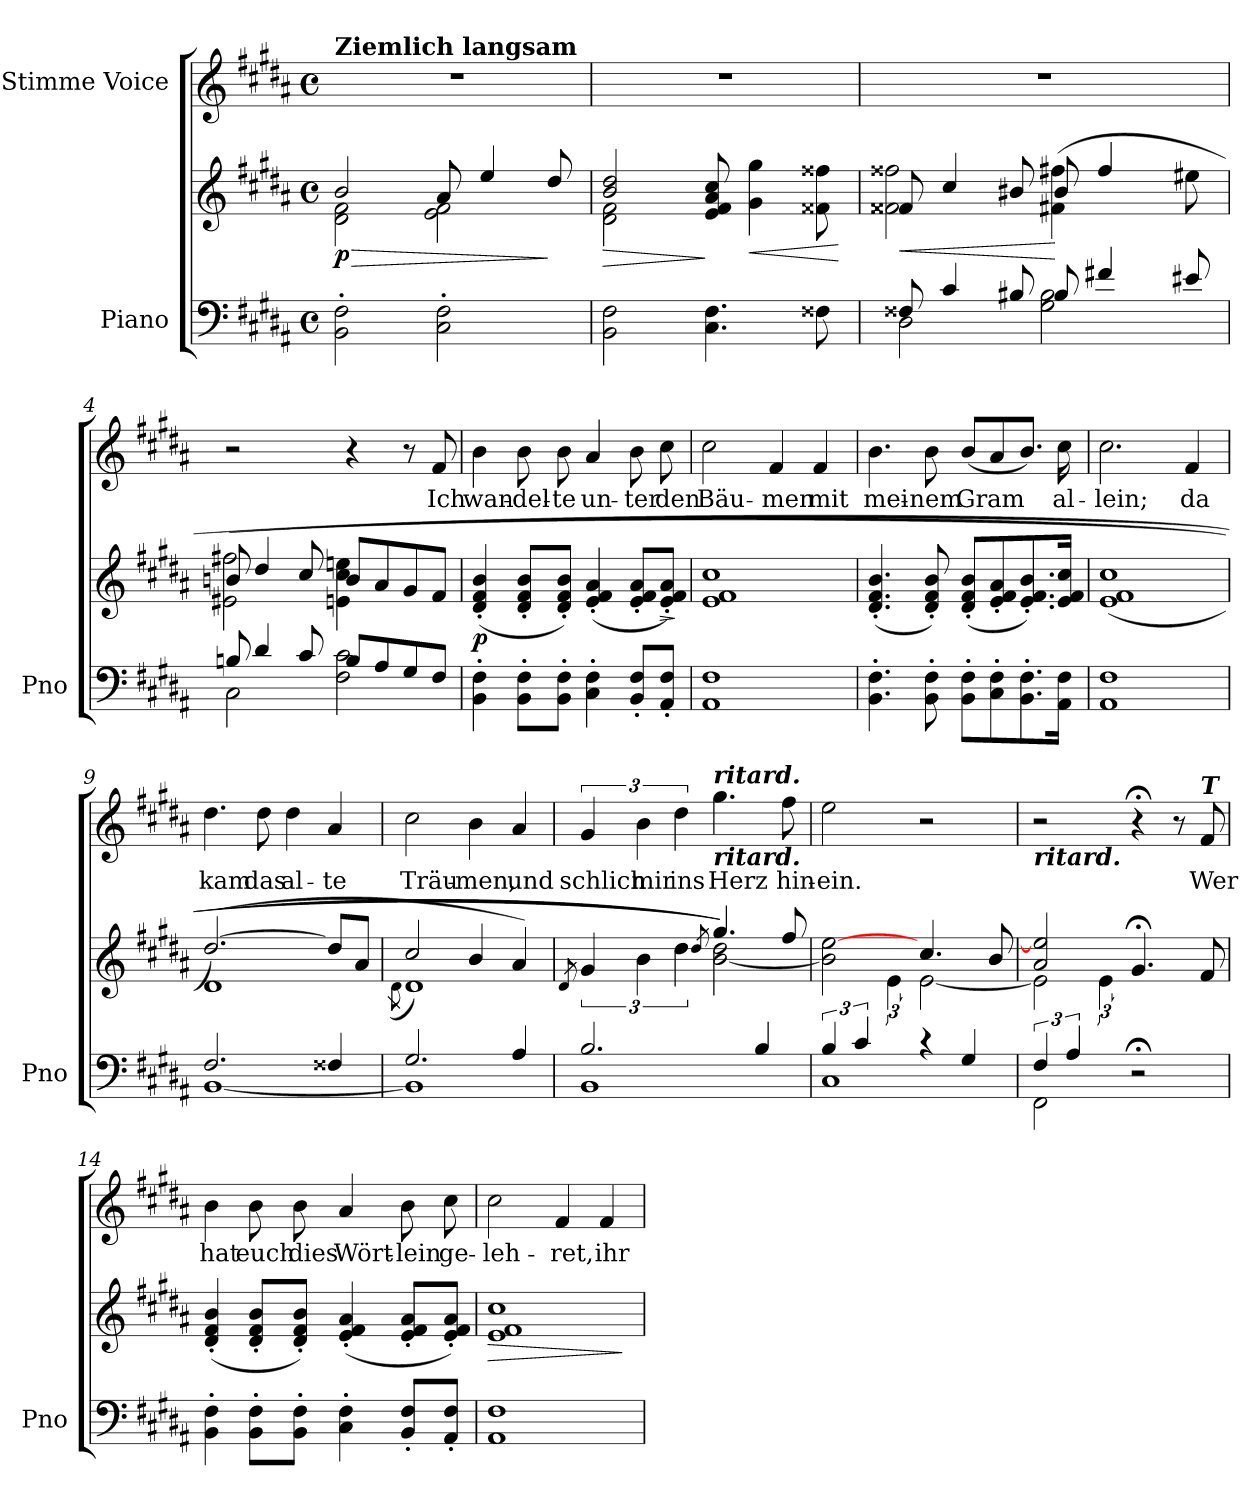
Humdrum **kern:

**kern	**kern	**dynam	**kern	**text
*part2	*part2	*part2	*part1	*part1
*staff3	*staff2	*staff2/3	*staff1	*staff1
*I"Piano	*	*	*I"Stimme Voice	*
*I'Pno	*	*	*	*
*clefF4	*clefG2	*	*clefG2	*
*k[f#c#g#d#a#]	*k[f#c#g#d#a#]	*	*k[f#c#g#d#a#]	*
*M4/4	*M4/4	*	*M4/4	*
*met(c)	*met(c)	*	*met(c)	*
=1	=1	=1	=1	=1
!	!	!	!LO:TX:a:B:t=Ziemlich langsam	!
!	!	!LO:HP:b	!	!
*	*^	*	*	*
!	!	!	!LO:DY:n=1:b	!	!
2BB\' 2F#\'	2b/	2d#\ 2f#\	> p	1r	.
2C#\' 2F#\'	8a#/	2e\ 2f#\	.	.	.
.	4ee/	.	.	.	.
.	8dd#/	.	]	.	.
=2	=2	=2	=2	=2	=2
!	!	!	!LO:HP:b	!	!
2BB\ 2F#\	2b/ 2dd#/	2d#\ 2f#\	>	1r	.
4.C#\ 4.F#\	8e/ 8f#/ 8a#/ 8cc#/	2ryy	]	.	.
!	!	!	!LO:HP:b	!	!
.	4g#\ 4gg#\	.	<	.	.
8F##X\	8f##X\ 8ff##X\	.	.	.	.
*	*v	*v	*	*	*
.	.	[	.	.
=3	=3	=3	=3	=3
*^	*	*	*	*
!	!	!	!LO:HP:b	!	!
*	*	*^	*	*	*
8F##X/	2D#\	8f##X/	(>2f##\ 2ff##X\	<	1r	.
4c#/	.	4cc#/	.	.	.	.
8B#X/)	.	(8b#X/	.	.	.	.
8B#/	2G#\ 2B#\	8b#/	(<4f#X\ 4ff#X\	[	.	.
4f#X/	.	4ff#/	.	.	.	.
.	.	.	4ryy	.	.	.
8e#X/	.	(8ee#X\	.	.	.	.
=4	=4	=4	=4	=4	=4	=4
8Bn/	2C#\	8bn/	(>2e#X\ 2ff#X\	.	2r	.
4d#/	.	4dd#/	.	.	.	.
8c#/	.	8cc#/	.	.	.	.
8B/L	2F#\ 2c#\	8b/L	4en\ 4cc#\ 4een\	.	4r	.
8A#/	.	8a#/	.	.	.	.
8G#/	.	8g#/	4ryy	.	8r	.
!	!	!	!	!	!	!LO:LY:b
8F#/J)	.	(8f#/J	.	.	8f#/	Ich
*v	*v	*	*	*	*	*
*	*v	*v	*	*	*
!!LO:LB:g=z
=5	=5	=5	=5	=5
!	!	!LO:DY:b	!	!LO:LY:b
4BB\' 4F#\'	(<4d#/' 4f#/' 4b/'	p	4b\	wan-
!	!	!	!	!LO:LY:b
8BB\' 8F#\'L	8d#/' 8f#/' 8b/'L	.	8b\	-del-
!	!	!	!	!LO:LY:b
8BB\' 8F#\'J	8d#/' 8f#/' 8b/'J)	.	8b\	-te
!	!	!	!	!LO:LY:b
4C#\' 4F#\'	(<4e/' 4f#/' 4a#/'	.	4a#/	un-
!	!	!	!	!LO:LY:b
8BB/' 8F#/'L	8e/' 8f#/' 8a#/'L	.	8b\	-ter
!	!	!LO:HP:b	!	!LO:LY:b
8AA#/' 8F#/'J	8e/' 8f#/' 8a#/'J)	>	8cc#\	den
.	.	]	.	.
=6	=6	=6	=6	=6
!	!	!	!	!LO:LY:b
1AA# 1F#	1e 1f# 1cc#	.	2cc#\	Bäu-
!	!	!	!	!LO:LY:b
.	.	.	4f#/	-men
!	!	!	!	!LO:LY:b
.	.	.	4f#/	mit
=7	=7	=7	=7	=7
!	!	!	!	!LO:LY:b
4.BB\' 4.F#\'	(<4.d#/' 4.f#/' 4.b/'	.	4.b\	mei-
!	!	!	!	!LO:LY:b
8BB\' 8F#\'	8d#/' 8f#/' 8b/')	.	8b\	-nem
!	!	!	!	!LO:LY:b
8BB\' 8F#\'L	(<8d#/' 8f#/' 8b/'L	.	(<8b/L	Gram
8C#\' 8F#\'	8e/' 8f#/' 8a#/'	.	8a#/	.
8.BB\' 8.F#\'	8.e/' 8.f#/' 8.b/')	.	8.b/J)	.
!	!	!	!	!LO:LY:b
16AA#\ 16F#\Jk	16e/ 16f#/ 16cc#/Jk	.	16cc#\	al-
=8	=8	=8	=8	=8
!	!	!	!	!LO:LY:b
1AA# 1F#	(>1e 1f# 1cc#	.	2.cc#\	-lein;
!	!	!	!	!LO:LY:b
.	.	.	4f#/	da
!!LO:LB:g=z
=9	=9	=9	=9	=9
*^	*^	*	*	*
!	!	!	!	!	!	!LO:LY:b
2.F#:/	[1BB	(>[2.dd#/)	1d#	.	4.dd#\	kam
!	!	!	!	!	!	!LO:LY:b
.	.	.	.	.	8dd#\	das
!	!	!	!	!	!	!LO:LY:b
.	.	.	.	.	4dd#\	al-
!	!	!	!	!	!	!LO:LY:b
4F##X/	.	8dd#/L]	.	.	4a#/	-te
.	.	8a#/J	.	.	.	.
=10	=10	=10	=10	=10	=10	=10
.	.	.	(>8qd#\	.	.	.
!	!	!	!	!	!	!LO:LY:b
2.G#:/	1BB]	2cc#/	1d#)	.	2cc#\	Träu-
!	!	!	!	!	!	!LO:LY:b
.	.	4b/	.	.	4b\	-men,
!	!	!	!	!	!	!LO:LY:b
4A#/	.	4a#/)	.	.	4a#/	und
=11	=11	=11	=11	=11	=11	=11
.	.	8qd#/	.	.	.	.
!	!	!	!	!	!	!LO:LY:b
2.B:/	1BB	6g#/	2ryy	.	6g#/	schlich
!	!	!	!	!	!	!LO:LY:b
.	.	(<6b\	.	.	6b\	mir
!	!	!	!	!	!	!LO:LY:b
.	.	6dd#\	.	.	6dd#\	ins
.	.	.	8qdd#/	.	.	.
!	!	!	!	!	!LO:TX:a:Bi:t=ritard.	!
!	!	!	!	!	!LO:TX:b:Bi:t=ritard.	!
!	!	!	!	!	!	!LO:LY:b
.	.	4.gg#/	[2b\ 2dd#\))	.	4.gg#\	Herz
4B/	.	.	.	.	.	.
!	!	!	!	!	!	!LO:LY:b
.	.	8ff#/	.	.	8ff#\	hin-
=12	=12	=12	=12	=12	=12	=12
*	*	*	*^	*	*	*
!	!	!	!	!	!	!	!LO:LY:b
6B:/	1C#	2b\] [2ee\	2ryy	3ryy	.	2ee\	-ein.
6c#/	.	.	.	.	.	.	.
6ryy	.	.	.	6e\	.	.	.
4r	.	4.cc#/	[2e\	2ryy	.	2r	.
4G#/	.	.	.	.	.	.	.
.	.	8b/	.	.	.	.	.
=13	=13	=13	=13	=13	=13	=13	=13
!	!	!	!	!	!	!LO:TX:b:Bi:t=ritard.	!
6F#:/	2FF#\	2a#/ 2ee/]	2e\]	3ryy	.	2r	.
6A#/	.	.	.	.	.	.	.
6ryy	.	.	.	6e\	.	.	.
2r;<	2ryy	4.g#;</	2ryy	2ryy	.	4r;<	.
.	.	.	.	.	.	8r	.
!	!	!	!	!	!	!LO:TX:a:Bi:t=T	!
!	!	!	!	!	!	!	!LO:LY:b
.	.	8f#/	.	.	.	8f#/	Wer
*v	*v	*	*	*	*	*	*
*	*v	*v	*v	*	*	*
!!LO:LB:g=z
=14	=14	=14	=14	=14
!	!	!	!	!LO:LY:b
4BB\' 4F#\'	(<4d#/' 4f#/' 4b/'	.	4b\	hat
!	!	!	!	!LO:LY:b
8BB\' 8F#\'L	8d#/' 8f#/' 8b/'L	.	8b\	euch
!	!	!	!	!LO:LY:b
8BB\' 8F#\'J	8d#/' 8f#/' 8b/'J)	.	8b\	dies
!	!	!	!	!LO:LY:b
4C#\' 4F#\'	(<4e/' 4f#/' 4a#/'	.	4a#/	Wört-
!	!	!	!	!LO:LY:b
8BB/' 8F#/'L	8e/' 8f#/' 8a#/'L	.	8b\	-lein
!	!	!	!	!LO:LY:b
8AA#/' 8F#/'J	8e/' 8f#/' 8a#/'J)	.	8cc#\	ge-
=15	=15	=15	=15	=15
!	!	!LO:HP:b	!	!LO:LY:b
1AA# 1F#	1e 1f# 1cc#	>	2cc#\	-leh-
!	!	!	!	!LO:LY:b
.	.	.	4f#/	-ret,
!	!	!	!	!LO:LY:b
.	.	.	4f#/	ihr
.	.	]	.	.
=	=	=	=	=
*-	*-	*-	*-	*-
